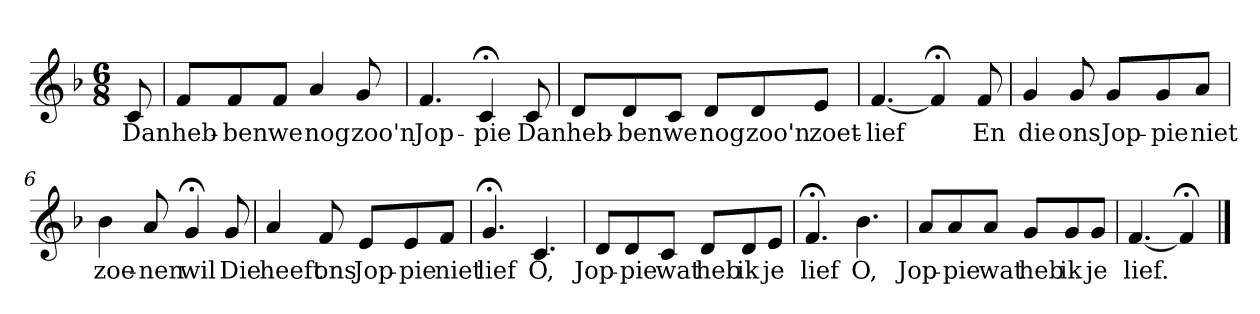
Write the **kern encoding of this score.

**kern	**text
*part1	*part1
*staff1	*staff1
*k[b-]	*
*F:	*
*M6/8	*
*MM120	*
=	=
8c	Dan
=1	=1
8fL	heb-
8f	-ben
8fJ	we
4a	nog
8g	zoo'n
=2	=2
4.f	Jop-
4c;<	-pie
8c	Dan
=3	=3
8dL	heb-
8d	-ben
8cJ	we
8dL	nog
8d	zoo'n
8eJ	zoet-
=4	=4
[4.f	-lief
4f;<]	.
8f	En
=5	=5
4g	die
8g	ons
8gL	Jop-
8g	-pie
8aJ	niet
=6	=6
4b-	zoe-
8a	-nen
4g;<	wil
8g	Die
=7	=7
4a	heeft
8f	ons
8eL	Jop-
8e	-pie
8fJ	niet
=8	=8
4.g;<	lief
4.c	O,
=9	=9
8dL	Jop-
8d	-pie
8cJ	wat
8dL	heb
8d	ik
8eJ	je
=10	=10
4.f;<	lief
4.b-	O,
=11	=11
8aL	Jop-
8a	-pie
8aJ	wat
8gL	heb
8g	ik
8gJ	je
=12	=12
[4.f	lief.
4f;<]	.
==	==
*-	*-
